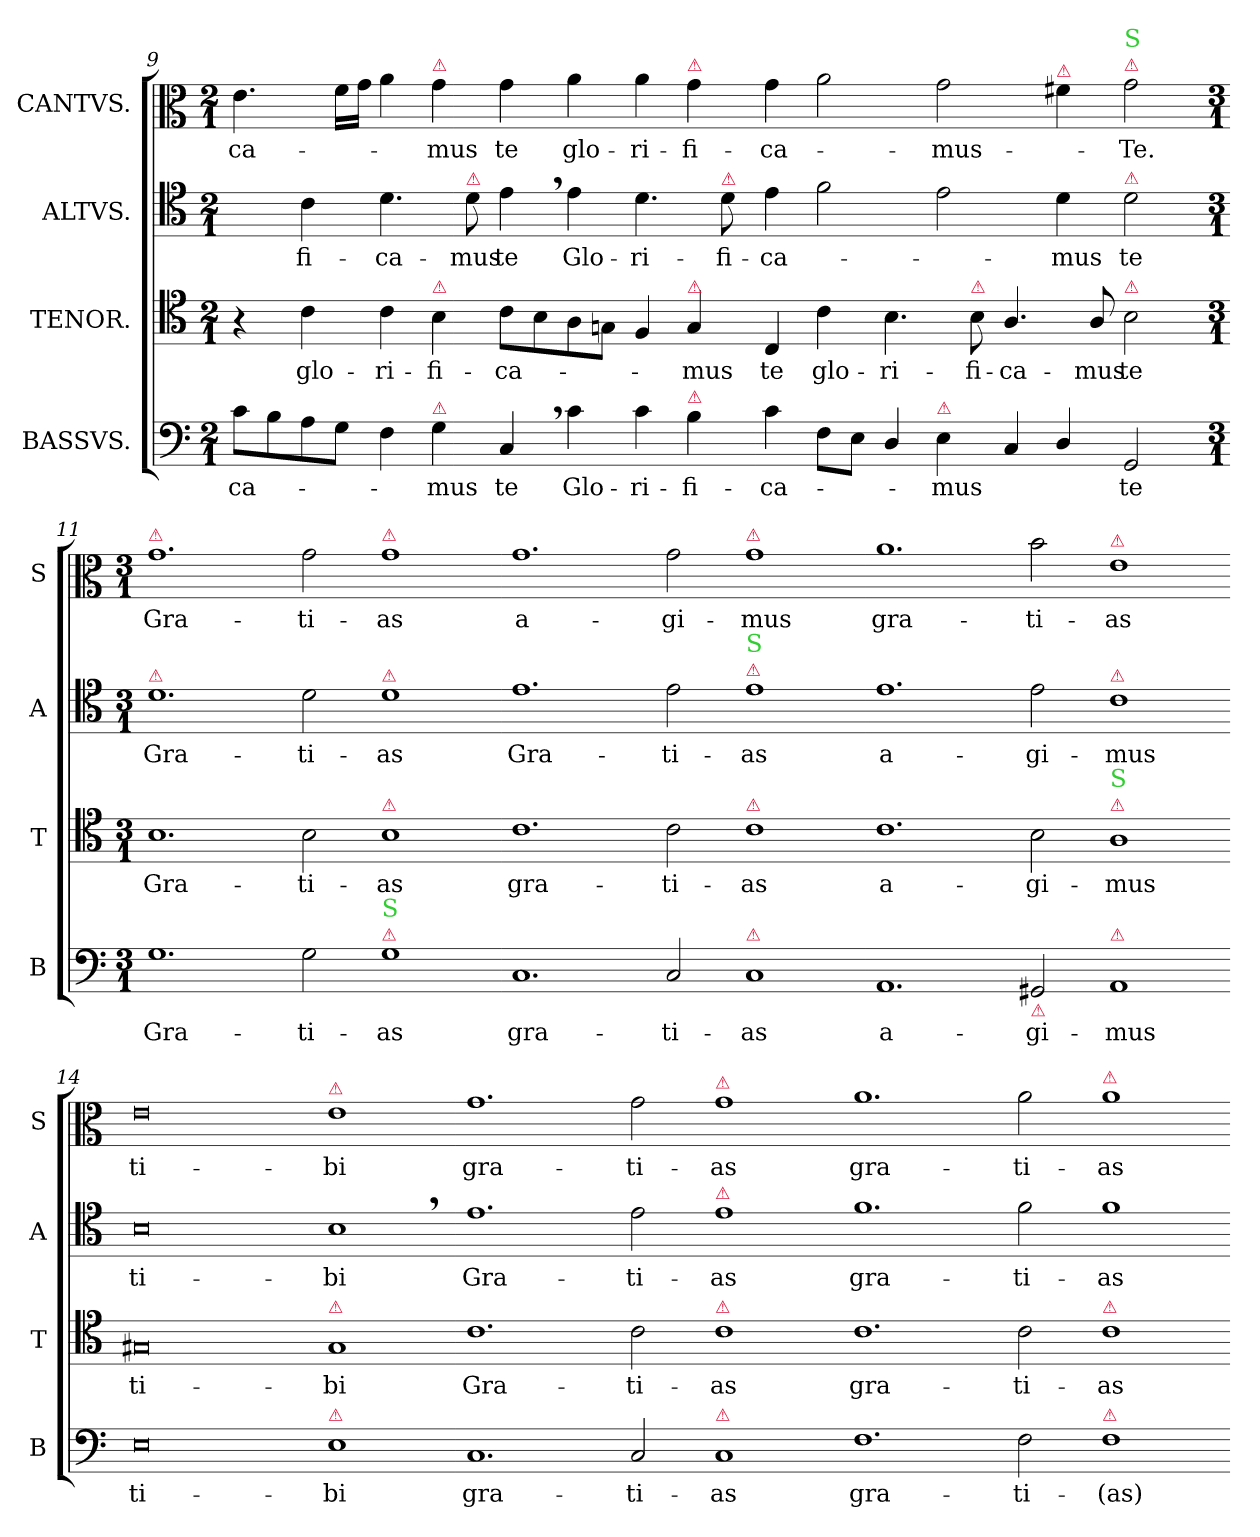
**kern	**text	**kern	**text	**kern	**text	**kern	**text
*part4	*part4	*part3	*part3	*part2	*part2	*part1	*part1
*staff4	*staff4	*staff3	*staff3	*staff2	*staff2	*staff1	*staff1
*I"BASSVS.	*	*I"TENOR.	*	*I"ALTVS.	*	*I"CANTVS.	*
*I'B	*	*I'T	*	*I'A	*	*I'S	*
*clefF4	*	*clefC4	*	*clefC4	*	*clefC3	*
*k[]	*	*k[]	*	*k[]	*	*k[]	*
*M2/1	*	*M2/1	*	*M2/1	*	*M2/1	*
=9	=9	=9	=9	=9	=9	=9	=9
8c\L	-ca-	4r	.	4ryy	.	4.e\	-ca-
8B\	.	.	.	.	.	.	.
8A\	.	4c\	glo-	4c\	-fi-	.	.
8G\J	.	.	.	.	.	16f\LL	.
.	.	.	.	.	.	16g\JJ	.
4F\	.	4c\	-ri-	4.d\	-ca-	4a\	.
!	!	!	!	!	!	!LO:TX:a:color=crimson:t=⚠	!
!	!	!LO:TX:a:color=crimson:t=⚠	!	!	!	!	!
!LO:TX:a:color=crimson:t=⚠	!	!	!	!	!	!	!
4G\	-mus	4B\	-fi-	.	.	4g\	-mus
!	!	!	!	!LO:TX:a:color=crimson:t=⚠	!	!	!
.	.	.	.	8d\	-mus	.	.
4C,/	te	8c\L	-ca-	4e,\	te	4g\	te
.	.	8B\	.	.	.	.	.
!	!	!	!	!	!LO:LY:i	!	!
4c\	Glo-	8A\	.	4e\	Glo-	4a\	glo-
.	.	8Gn\J	.	.	.	.	.
!	!	!	!	!	!LO:LY:i	!	!
4c\	-ri-	4F/	.	4.d\	-ri-	4a\	-ri-
!	!	!	!	!	!	!LO:TX:a:color=crimson:t=⚠	!
!	!	!LO:TX:a:color=crimson:t=⚠	!	!	!	!	!
!LO:TX:a:color=crimson:t=⚠	!	!	!	!	!	!	!
4B\	-fi-	4G/	-mus	.	.	4g\	-fi-
!	!	!	!	!LO:TX:a:color=crimson:t=⚠	!	!	!
!	!	!	!	!	!LO:LY:i	!	!
.	.	.	.	8d\	-fi-	.	.
=10-	=10-	=10-	=10-	=10-	=10-	=10-	=10-
!	!	!	!	!	!LO:LY:i	!	!
4c\	-ca-	4C/	te	4e\	-ca-	4g\	-ca-
!	!	!	!LO:LY:i	!	!	!	!
8F\L	.	4c\	glo-	2f\	.	2a\	.
8E\J	.	.	.	.	.	.	.
!	!	!	!LO:LY:i	!	!	!	!
4D/	.	4.B\	-ri-	.	.	.	.
!LO:TX:a:color=crimson:t=⚠	!	!	!	!	!	!	!
4E\	-mus	.	.	2e\	.	2g\	-mus-
!	!	!LO:TX:a:color=crimson:t=⚠	!	!	!	!	!
!	!	!	!LO:LY:i	!	!	!	!
.	.	8B\	-fi-	.	.	.	.
!	!	!	!LO:LY:i	!	!	!	!
4C/	.	4.A/	-ca-	.	.	.	.
!	!	!	!	!	!	!LO:TX:a:color=crimson:t=⚠	!
!	!	!	!	!	!LO:LY:i	!	!
4D/	.	.	.	4d\	-mus	4f#X\	.
!	!	!	!LO:LY:i	!	!	!	!
.	.	8A/	-mus	.	.	.	.
!	!	!	!	!	!	!LO:TX:a:color=crimson:t=⚠	!
!	!	!	!	!	!	!LO:TX:a:color=limegreen:t=S	!
!	!	!	!	!LO:TX:a:color=crimson:t=⚠	!	!	!
!	!	!LO:TX:a:color=crimson:t=⚠	!	!	!	!	!
!	!	!	!LO:LY:i	!	!LO:LY:i	!	!
2GG/	te	2B\	te	2d\	te	2g\	-Te.
=11-	=11-	=11-	=11-	=11-	=11-	=11-	=11-
*M3/1	*	*M3/1	*	*M3/1	*	*M3/1	*
!	!	!	!	!	!	!LO:TX:a:color=crimson:t=⚠	!
!	!	!	!	!LO:TX:a:color=crimson:t=⚠	!	!	!
1.G	Gra-	1.B	Gra-	1.d	Gra-	1.g	Gra-
2G\	-ti-	2B\	-ti-	2d\	-ti-	2g\	-ti-
!	!	!	!	!	!	!LO:TX:a:color=crimson:t=⚠	!
!	!	!	!	!LO:TX:a:color=crimson:t=⚠	!	!	!
!	!	!LO:TX:a:color=crimson:t=⚠	!	!	!	!	!
!LO:TX:a:color=crimson:t=⚠	!	!	!	!	!	!	!
!LO:TX:a:color=limegreen:t=S	!	!	!	!	!	!	!
1G	-as	1B	-as	1d	-as	1g	-as
=12-	=12-	=12-	=12-	=12-	=12-	=12-	=12-
!	!	!	!	!	!LO:LY:i	!	!
1.C	gra-	1.c	gra-	1.e	Gra-	1.g	a-
!	!	!	!	!	!LO:LY:i	!	!
2C/	-ti-	2c\	-ti-	2e\	-ti-	2g\	-gi-
!	!	!	!	!	!	!LO:TX:a:color=crimson:t=⚠	!
!	!	!	!	!LO:TX:a:color=crimson:t=⚠	!	!	!
!	!	!	!	!LO:TX:a:color=limegreen:t=S	!	!	!
!	!	!LO:TX:a:color=crimson:t=⚠	!	!	!	!	!
!LO:TX:a:color=crimson:t=⚠	!	!	!	!	!	!	!
!	!	!	!	!	!LO:LY:i	!	!
1C	-as	1c	-as	1e	-as	1g	-mus
=13-	=13-	=13-	=13-	=13-	=13-	=13-	=13-
1.AA	a-	1.c	a-	1.e	a-	1.a	gra-
!LO:TX:b:color=crimson:t=⚠	!	!	!	!	!	!	!
2GG#X/	-gi-	2B\	-gi-	2e\	-gi-	2b\	-ti-
!	!	!	!	!	!	!LO:TX:a:color=crimson:t=⚠	!
!	!	!	!	!LO:TX:a:color=crimson:t=⚠	!	!	!
!	!	!LO:TX:a:color=crimson:t=⚠	!	!	!	!	!
!	!	!LO:TX:a:color=limegreen:t=S	!	!	!	!	!
!LO:TX:a:color=crimson:t=⚠	!	!	!	!	!	!	!
1AA	-mus	1A	-mus	1c	-mus	1e	-as
=14-	=14-	=14-	=14-	=14-	=14-	=14-	=14-
0E	ti-	0G#X	ti-	0B	ti-	0e	ti-
!	!	!	!	!	!	!LO:TX:a:color=crimson:t=⚠	!
!	!	!LO:TX:a:color=crimson:t=⚠	!	!	!	!	!
!LO:TX:a:color=crimson:t=⚠	!	!	!	!	!	!	!
1E	-bi	1G#	-bi	1B,	-bi	1e	-bi
=15-	=15-	=15-	=15-	=15-	=15-	=15-	=15-
!	!	!	!LO:LY:i	!	!	!	!
1.C	gra-	1.c	Gra-	1.e	Gra-	1.g	gra-
!	!	!	!LO:LY:i	!	!	!	!
2C/	-ti-	2c\	-ti-	2e\	-ti-	2g\	-ti-
!	!	!	!	!	!	!LO:TX:a:color=crimson:t=⚠	!
!	!	!	!	!LO:TX:a:color=crimson:t=⚠	!	!	!
!	!	!LO:TX:a:color=crimson:t=⚠	!	!	!	!	!
!LO:TX:a:color=crimson:t=⚠	!	!	!	!	!	!	!
!	!	!	!LO:LY:i	!	!	!	!
1C	-as	1c	-as	1e	-as	1g	-as
=16-	=16-	=16-	=16-	=16-	=16-	=16-	=16-
!	!	!	!LO:LY:i	!	!	!	!
1.F	gra-	1.c	gra-	1.f	gra-	1.a	gra-
!	!	!	!LO:LY:i	!	!	!	!
2F\	-ti-	2c\	-ti-	2f\	-ti-	2a\	-ti-
!	!	!	!	!	!	!LO:TX:a:color=crimson:t=⚠	!
!	!	!LO:TX:a:color=crimson:t=⚠	!	!	!	!	!
!LO:TX:a:color=crimson:t=⚠	!	!	!	!	!	!	!
!	!	!	!LO:LY:i	!	!	!	!
1F	-(as)	1c	-as	1f	-as	1a	-as
=-	=-	=-	=-	=-	=-	=-	=-
*-	*-	*-	*-	*-	*-	*-	*-
